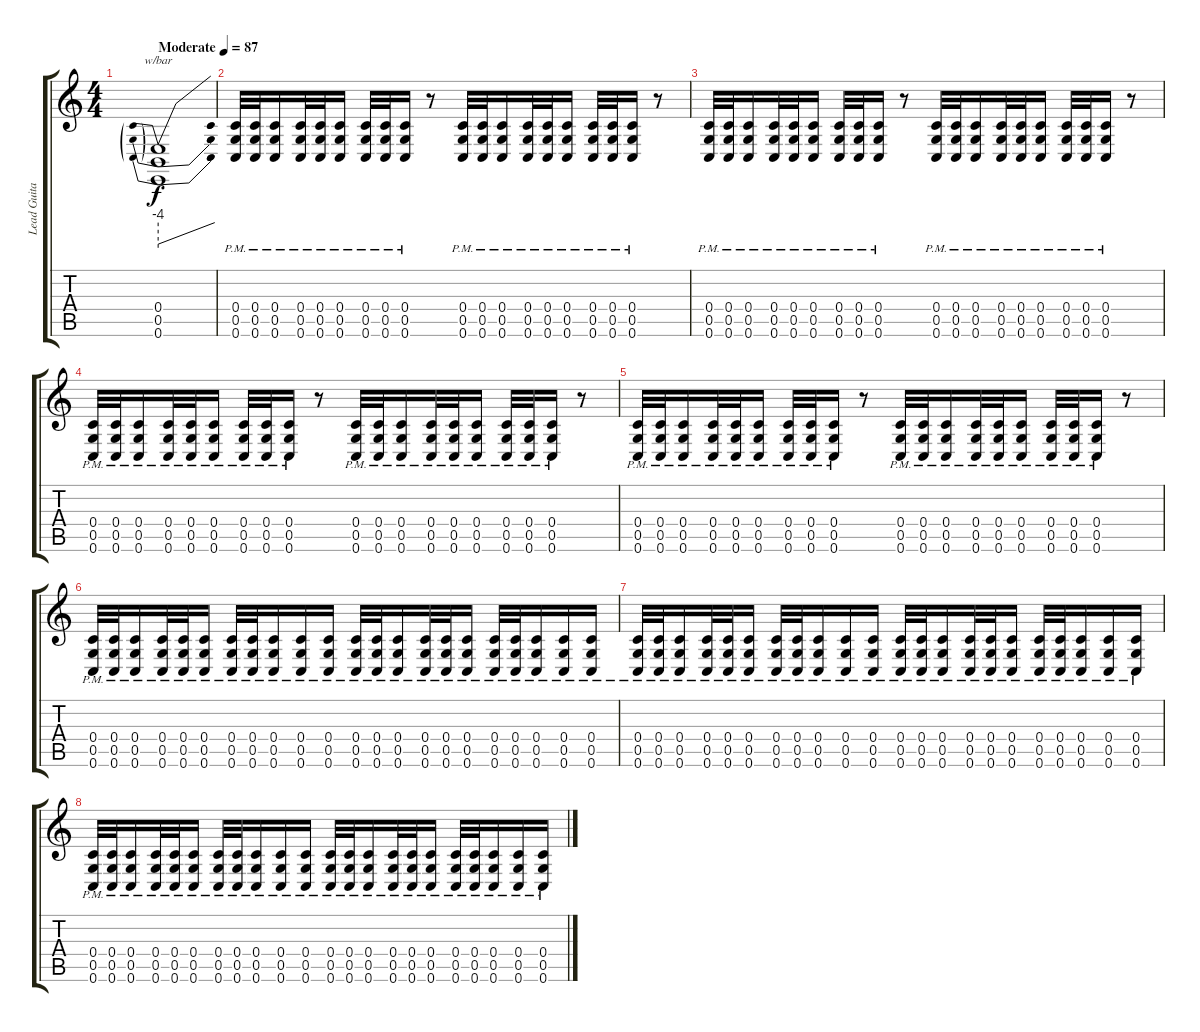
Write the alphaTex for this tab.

\track ("Lead Guitar" "Lead Guita") {instrument distortionguitar}
\staff {score tabs}
\tuning (D4 A3 F3 C3 G2 C2) {hide}
\ts (4 4)
\tempo (87 "Moderate")
\clef g2
\ks c
(0.4 0.5 0.6).1{tbe (predivedive default 0 -16 60 0) dy f instrument distortionguitar} |
(0.4{pm} 0.5{pm} 0.6{pm}).32 (0.4{pm} 0.5{pm} 0.6{pm}).32 (0.4{pm} 0.5{pm} 0.6{pm}).16 (0.4{pm} 0.5{pm} 0.6{pm}).32 (0.4{pm} 0.5{pm} 0.6{pm}).32 (0.4{pm} 0.5{pm} 0.6{pm}).16 (0.4{pm} 0.5{pm} 0.6{pm}).32 (0.4{pm} 0.5{pm} 0.6{pm}).32 (0.4{pm} 0.5{pm} 0.6{pm}).16 r.8 (0.4{pm} 0.5{pm} 0.6{pm}).32 (0.4{pm} 0.5{pm} 0.6{pm}).32 (0.4{pm} 0.5{pm} 0.6{pm}).16 (0.4{pm} 0.5{pm} 0.6{pm}).32 (0.4{pm} 0.5{pm} 0.6{pm}).32 (0.4{pm} 0.5{pm} 0.6{pm}).16 (0.4{pm} 0.5{pm} 0.6{pm}).32 (0.4{pm} 0.5{pm} 0.6{pm}).32 (0.4{pm} 0.5{pm} 0.6{pm}).16 r.8 |
(0.4{pm} 0.5{pm} 0.6{pm}).32 (0.4{pm} 0.5{pm} 0.6{pm}).32 (0.4{pm} 0.5{pm} 0.6{pm}).16 (0.4{pm} 0.5{pm} 0.6{pm}).32 (0.4{pm} 0.5{pm} 0.6{pm}).32 (0.4{pm} 0.5{pm} 0.6{pm}).16 (0.4{pm} 0.5{pm} 0.6{pm}).32 (0.4{pm} 0.5{pm} 0.6{pm}).32 (0.4{pm} 0.5{pm} 0.6{pm}).16 r.8 (0.4{pm} 0.5{pm} 0.6{pm}).32 (0.4{pm} 0.5{pm} 0.6{pm}).32 (0.4{pm} 0.5{pm} 0.6{pm}).16 (0.4{pm} 0.5{pm} 0.6{pm}).32 (0.4{pm} 0.5{pm} 0.6{pm}).32 (0.4{pm} 0.5{pm} 0.6{pm}).16 (0.4{pm} 0.5{pm} 0.6{pm}).32 (0.4{pm} 0.5{pm} 0.6{pm}).32 (0.4{pm} 0.5{pm} 0.6{pm}).16 r.8 |
(0.4{pm} 0.5{pm} 0.6{pm}).32 (0.4{pm} 0.5{pm} 0.6{pm}).32 (0.4{pm} 0.5{pm} 0.6{pm}).16 (0.4{pm} 0.5{pm} 0.6{pm}).32 (0.4{pm} 0.5{pm} 0.6{pm}).32 (0.4{pm} 0.5{pm} 0.6{pm}).16 (0.4{pm} 0.5{pm} 0.6{pm}).32 (0.4{pm} 0.5{pm} 0.6{pm}).32 (0.4{pm} 0.5{pm} 0.6{pm}).16 r.8 (0.4{pm} 0.5{pm} 0.6{pm}).32 (0.4{pm} 0.5{pm} 0.6{pm}).32 (0.4{pm} 0.5{pm} 0.6{pm}).16 (0.4{pm} 0.5{pm} 0.6{pm}).32 (0.4{pm} 0.5{pm} 0.6{pm}).32 (0.4{pm} 0.5{pm} 0.6{pm}).16 (0.4{pm} 0.5{pm} 0.6{pm}).32 (0.4{pm} 0.5{pm} 0.6{pm}).32 (0.4{pm} 0.5{pm} 0.6{pm}).16 r.8 |
(0.4{pm} 0.5{pm} 0.6{pm}).32 (0.4{pm} 0.5{pm} 0.6{pm}).32 (0.4{pm} 0.5{pm} 0.6{pm}).16 (0.4{pm} 0.5{pm} 0.6{pm}).32 (0.4{pm} 0.5{pm} 0.6{pm}).32 (0.4{pm} 0.5{pm} 0.6{pm}).16 (0.4{pm} 0.5{pm} 0.6{pm}).32 (0.4{pm} 0.5{pm} 0.6{pm}).32 (0.4{pm} 0.5{pm} 0.6{pm}).16 r.8 (0.4{pm} 0.5{pm} 0.6{pm}).32 (0.4{pm} 0.5{pm} 0.6{pm}).32 (0.4{pm} 0.5{pm} 0.6{pm}).16 (0.4{pm} 0.5{pm} 0.6{pm}).32 (0.4{pm} 0.5{pm} 0.6{pm}).32 (0.4{pm} 0.5{pm} 0.6{pm}).16 (0.4{pm} 0.5{pm} 0.6{pm}).32 (0.4{pm} 0.5{pm} 0.6{pm}).32 (0.4{pm} 0.5{pm} 0.6{pm}).16 r.8 |
(0.4{pm} 0.5{pm} 0.6{pm}).32 (0.4{pm} 0.5{pm} 0.6{pm}).32 (0.4{pm} 0.5{pm} 0.6{pm}).16 (0.4{pm} 0.5{pm} 0.6{pm}).32 (0.4{pm} 0.5{pm} 0.6{pm}).32 (0.4{pm} 0.5{pm} 0.6{pm}).16 (0.4{pm} 0.5{pm} 0.6{pm}).32 (0.4{pm} 0.5{pm} 0.6{pm}).32 (0.4{pm} 0.5{pm} 0.6{pm}).16 (0.4{pm} 0.5{pm} 0.6{pm}).16 (0.4{pm} 0.5{pm} 0.6{pm}).16 (0.4{pm} 0.5{pm} 0.6{pm}).32 (0.4{pm} 0.5{pm} 0.6{pm}).32 (0.4{pm} 0.5{pm} 0.6{pm}).16 (0.4{pm} 0.5{pm} 0.6{pm}).32 (0.4{pm} 0.5{pm} 0.6{pm}).32 (0.4{pm} 0.5{pm} 0.6{pm}).16 (0.4{pm} 0.5{pm} 0.6{pm}).32 (0.4{pm} 0.5{pm} 0.6{pm}).32 (0.4{pm} 0.5{pm} 0.6{pm}).16 (0.4{pm} 0.5{pm} 0.6{pm}).16 (0.4{pm} 0.5{pm} 0.6{pm}).16 |
(0.4{pm} 0.5{pm} 0.6{pm}).32 (0.4{pm} 0.5{pm} 0.6{pm}).32 (0.4{pm} 0.5{pm} 0.6{pm}).16 (0.4{pm} 0.5{pm} 0.6{pm}).32 (0.4{pm} 0.5{pm} 0.6{pm}).32 (0.4{pm} 0.5{pm} 0.6{pm}).16 (0.4{pm} 0.5{pm} 0.6{pm}).32 (0.4{pm} 0.5{pm} 0.6{pm}).32 (0.4{pm} 0.5{pm} 0.6{pm}).16 (0.4{pm} 0.5{pm} 0.6{pm}).16 (0.4{pm} 0.5{pm} 0.6{pm}).16 (0.4{pm} 0.5{pm} 0.6{pm}).32 (0.4{pm} 0.5{pm} 0.6{pm}).32 (0.4{pm} 0.5{pm} 0.6{pm}).16 (0.4{pm} 0.5{pm} 0.6{pm}).32 (0.4{pm} 0.5{pm} 0.6{pm}).32 (0.4{pm} 0.5{pm} 0.6{pm}).16 (0.4{pm} 0.5{pm} 0.6{pm}).32 (0.4{pm} 0.5{pm} 0.6{pm}).32 (0.4{pm} 0.5{pm} 0.6{pm}).16 (0.4{pm} 0.5{pm} 0.6{pm}).16 (0.4{pm} 0.5{pm} 0.6{pm}).16 |
(0.4{pm} 0.5{pm} 0.6{pm}).32 (0.4{pm} 0.5{pm} 0.6{pm}).32 (0.4{pm} 0.5{pm} 0.6{pm}).16 (0.4{pm} 0.5{pm} 0.6{pm}).32 (0.4{pm} 0.5{pm} 0.6{pm}).32 (0.4{pm} 0.5{pm} 0.6{pm}).16 (0.4{pm} 0.5{pm} 0.6{pm}).32 (0.4{pm} 0.5{pm} 0.6{pm}).32 (0.4{pm} 0.5{pm} 0.6{pm}).16 (0.4{pm} 0.5{pm} 0.6{pm}).16 (0.4{pm} 0.5{pm} 0.6{pm}).16 (0.4{pm} 0.5{pm} 0.6{pm}).32 (0.4{pm} 0.5{pm} 0.6{pm}).32 (0.4{pm} 0.5{pm} 0.6{pm}).16 (0.4{pm} 0.5{pm} 0.6{pm}).32 (0.4{pm} 0.5{pm} 0.6{pm}).32 (0.4{pm} 0.5{pm} 0.6{pm}).16 (0.4{pm} 0.5{pm} 0.6{pm}).32 (0.4{pm} 0.5{pm} 0.6{pm}).32 (0.4{pm} 0.5{pm} 0.6{pm}).16 (0.4{pm} 0.5{pm} 0.6{pm}).16 (0.4{pm} 0.5{pm} 0.6{pm}).16
